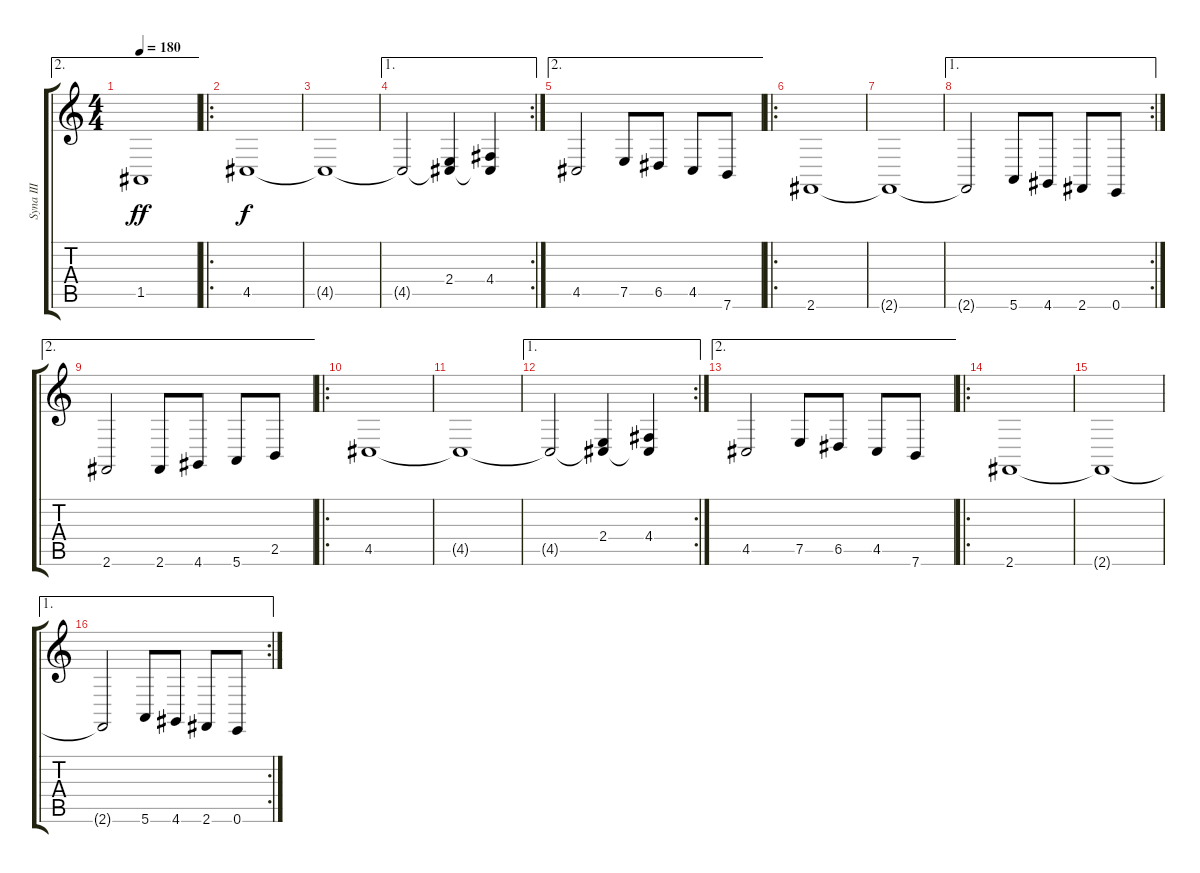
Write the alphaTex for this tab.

\track ("Syna III" "Syna III") {instrument stringensemble1}
\staff {score tabs}
\tuning (E4 B3 G3 D3 A2 E2) {hide}
\ae 2
\ts (4 4)
\tempo 180
\clef g2
\ks c
1.5.1{dy ff} |
\ro
4.5.1{dy f} |
4.5{t}.1 |
\ae 1
\rc 2
4.5{t}.2 (2.4 4.5{t}).4 (4.4 4.5{t}).4 |
\ae 2
4.5.2 7.5.8 6.5.8 4.5.8 7.6.8 |
\ro
2.6.1 |
2.6{t}.1 |
\ae 1
\rc 2
2.6{t}.2 5.6.8 4.6.8 2.6.8 0.6.8 |
\ae 2
2.6.2 2.6.8 4.6.8 5.6.8 2.5.8 |
\ro
4.5.1 |
4.5{t}.1 |
\ae 1
\rc 2
4.5{t}.2 (2.4 4.5{t}).4 (4.4 4.5{t}).4 |
\ae 2
4.5.2 7.5.8 6.5.8 4.5.8 7.6.8 |
\ro
2.6.1 |
2.6{t}.1 |
\ae 1
\rc 2
2.6{t}.2 5.6.8 4.6.8 2.6.8 0.6.8
